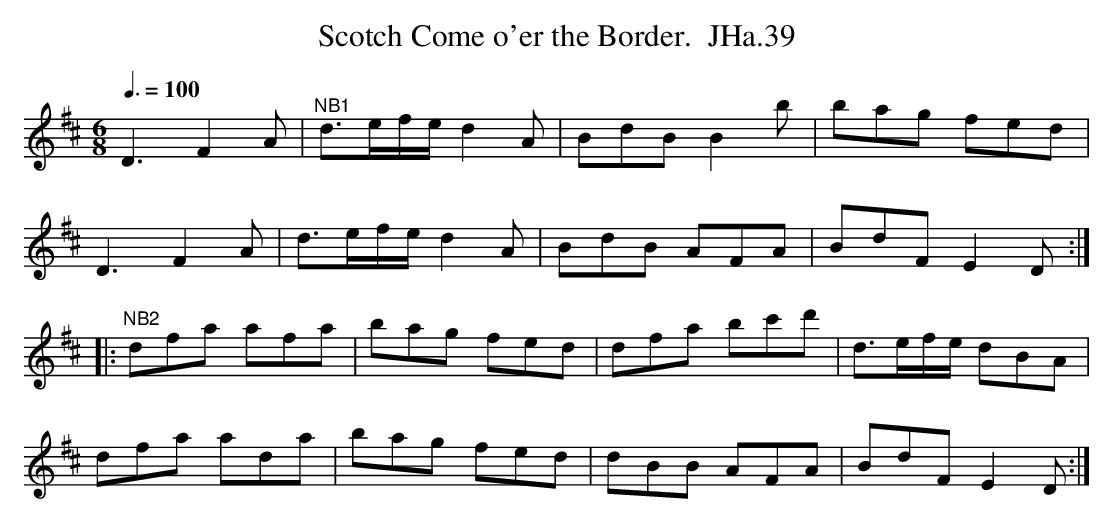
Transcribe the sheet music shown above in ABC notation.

X:1
T:Scotch Come o'er the Border.  JHa.39
Q:3/8=100
M:6/8
L:1/8
K:D
D3F2A|"^NB1"d>ef/e/ d2A|BdB B2b|bag fed|
D3F2A|d>ef/e/d2A|BdB AFA|BdF E2D :|
|: "^NB2"dfa afa|bag fed|dfa bc'd'|d>ef/e/ dBA|
dfa ada|bag fed|dBB AFA|BdF E2 D :|
